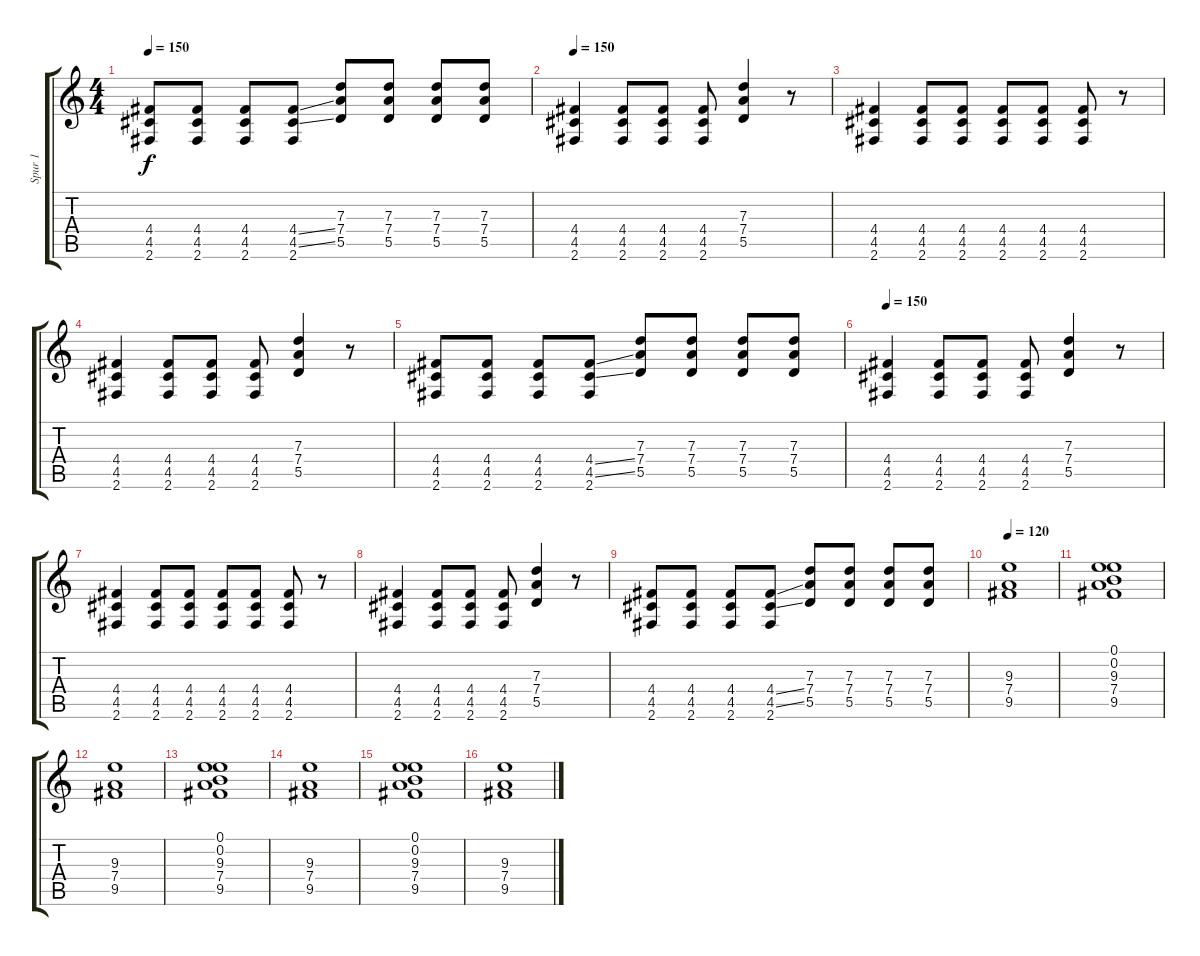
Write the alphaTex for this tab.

\track ("Spur 1" "Spur 1") {instrument overdrivenguitar}
\staff {score tabs}
\tuning (E4 B3 G3 D3 A2 E2) {hide}
\ts (4 4)
\tempo 150
\clef g2
\ks c
(4.4 4.5 2.6).8{dy f} (4.4 4.5 2.6).8 (4.4 4.5 2.6).8 (4.4{ss} 4.5{ss} 2.6).8 (7.3 7.4 5.5).8 (7.3 7.4 5.5).8 (7.3 7.4 5.5).8 (7.3 7.4 5.5).8 |
\tempo 150
(4.4 4.5 2.6).4{volume 16 instrument distortionguitar} (4.4 4.5 2.6).8 (4.4 4.5 2.6).8 (4.4 4.5 2.6).8 (7.3 7.4 5.5).4 r.8 |
(4.4 4.5 2.6).4 (4.4 4.5 2.6).8 (4.4 4.5 2.6).8 (4.4 4.5 2.6).8 (4.4 4.5 2.6).8 (4.4 4.5 2.6).8 r.8 |
(4.4 4.5 2.6).4 (4.4 4.5 2.6).8 (4.4 4.5 2.6).8 (4.4 4.5 2.6).8 (7.3 7.4 5.5).4 r.8 |
(4.4 4.5 2.6).8 (4.4 4.5 2.6).8 (4.4 4.5 2.6).8 (4.4{ss} 4.5{ss} 2.6).8 (7.3 7.4 5.5).8 (7.3 7.4 5.5).8 (7.3 7.4 5.5).8 (7.3 7.4 5.5).8 |
\tempo 150
(4.4 4.5 2.6).4{volume 16 instrument distortionguitar} (4.4 4.5 2.6).8 (4.4 4.5 2.6).8 (4.4 4.5 2.6).8 (7.3 7.4 5.5).4 r.8 |
(4.4 4.5 2.6).4 (4.4 4.5 2.6).8 (4.4 4.5 2.6).8 (4.4 4.5 2.6).8 (4.4 4.5 2.6).8 (4.4 4.5 2.6).8 r.8 |
(4.4 4.5 2.6).4 (4.4 4.5 2.6).8 (4.4 4.5 2.6).8 (4.4 4.5 2.6).8 (7.3 7.4 5.5).4 r.8 |
(4.4 4.5 2.6).8 (4.4 4.5 2.6).8 (4.4 4.5 2.6).8 (4.4{ss} 4.5{ss} 2.6).8 (7.3 7.4 5.5).8 (7.3 7.4 5.5).8 (7.3 7.4 5.5).8 (7.3 7.4 5.5).8 |
\tempo 120
(9.3 7.4 9.5).1{volume 10} |
(0.1 0.2 9.3 7.4 9.5).1 |
(9.3 7.4 9.5).1{volume 10} |
(0.1 0.2 9.3 7.4 9.5).1 |
(9.3 7.4 9.5).1{volume 10} |
(0.1 0.2 9.3 7.4 9.5).1 |
(9.3 7.4 9.5).1{volume 10}
